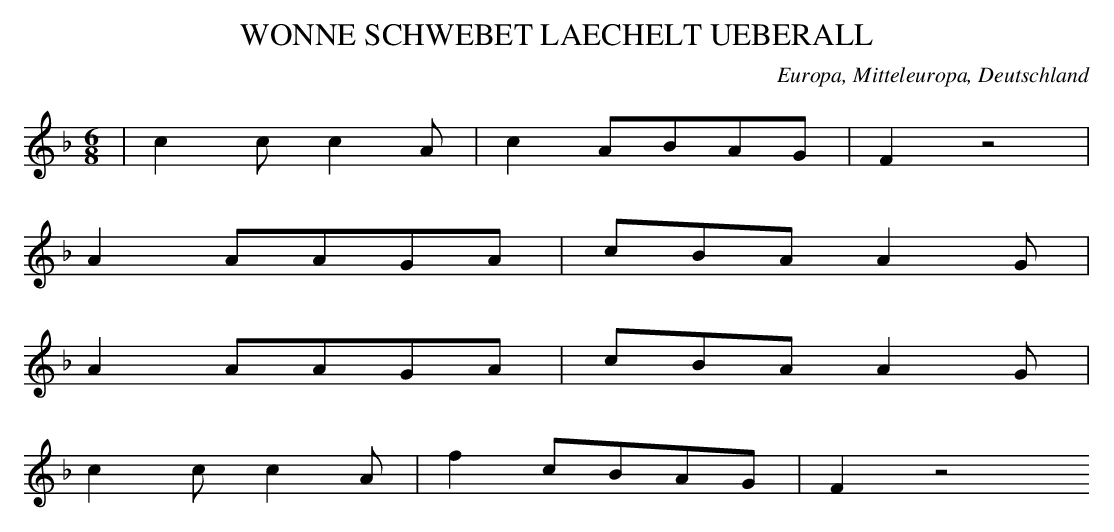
X:1
T: WONNE SCHWEBET LAECHELT UEBERALL
O: Europa, Mitteleuropa, Deutschland
M: 6/8
L: 1/8
K: F
 | c2cc2A | c2ABAG | F2z4 |
A2AAGA | cBAA2G |
A2AAGA | cBAA2G |
c2cc2A | f2cBAG | F2z4
